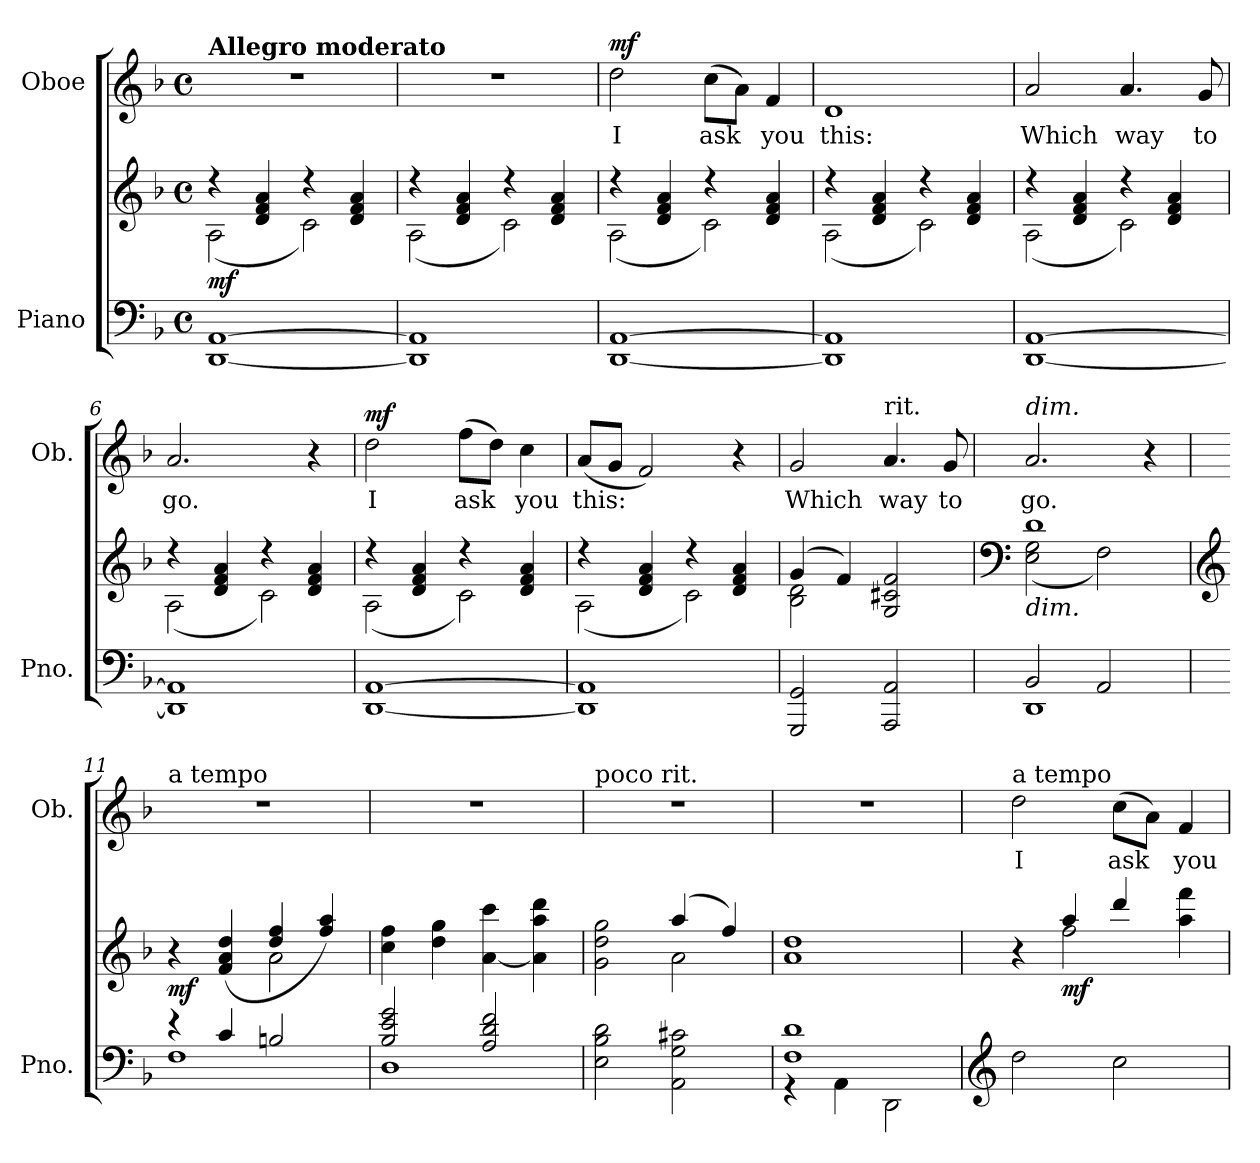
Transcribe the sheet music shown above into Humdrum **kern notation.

**kern	**kern	**dynam	**kern	**text	**dynam
*part2	*part2	*part2	*part1	*part1	*part1
*staff3	*staff2	*staff2/3	*staff1	*staff1	*staff1
*I"Piano	*	*	*I"Oboe	*	*
*I'Pno.	*	*	*I'Ob.	*	*
*clefF4	*clefG2	*	*clefG2	*	*
*k[b-]	*k[b-]	*	*k[b-]	*	*
*M4/4	*M4/4	*	*M4/4	*	*
*met(c)	*met(c)	*	*met(c)	*	*
=1	=1	=1	=1	=1	=1
*	*^	*	*	*	*
!	!	!	!	!LO:TX:a:B:t=Allegro moderato	!	!
!	!	!	!LO:DY:b	!	!	!
[1DD [1AA	4r	(2A\	mf	1r	.	.
.	4d/ 4f/ 4a/	.	.	.	.	.
.	4r	2c\)	.	.	.	.
.	4d/ 4f/ 4a/	.	.	.	.	.
=2	=2	=2	=2	=2	=2	=2
1DD] 1AA]	4r	(2A\	.	1r	.	.
.	4d/ 4f/ 4a/	.	.	.	.	.
.	4r	2c\)	.	.	.	.
.	4d/ 4f/ 4a/	.	.	.	.	.
=3	=3	=3	=3	=3	=3	=3
!	!	!	!	!	!LO:LY:b	!LO:DY:a
[1DD [1AA	4r	(2A\	.	2dd\	I	mf
.	4d/ 4f/ 4a/	.	.	.	.	.
!	!	!	!	!	!LO:LY:b	!
.	4r	2c\)	.	(8cc\L	ask	.
.	.	.	.	8a\J)	.	.
!	!	!	!	!	!LO:LY:b	!
.	4d/ 4f/ 4a/	.	.	4f/	you	.
=4	=4	=4	=4	=4	=4	=4
!	!	!	!	!	!LO:LY:b	!
1DD] 1AA]	4r	(2A\	.	1d	this:	.
.	4d/ 4f/ 4a/	.	.	.	.	.
.	4r	2c\)	.	.	.	.
.	4d/ 4f/ 4a/	.	.	.	.	.
=5	=5	=5	=5	=5	=5	=5
!	!	!	!	!	!LO:LY:b	!
[1DD [1AA	4r	(2A\	.	2a/	Which	.
.	4d/ 4f/ 4a/	.	.	.	.	.
!	!	!	!	!	!LO:LY:b	!
.	4r	2c\)	.	4.a/	way	.
.	4d/ 4f/ 4a/	.	.	.	.	.
!	!	!	!	!	!LO:LY:b	!
.	.	.	.	8g/	to	.
=6	=6	=6	=6	=6	=6	=6
!	!	!	!	!	!LO:LY:b	!
1DD] 1AA]	4r	(2A\	.	2.a/	go.	.
.	4d/ 4f/ 4a/	.	.	.	.	.
.	4r	2c\)	.	.	.	.
.	4d/ 4f/ 4a/	.	.	4r	.	.
!!LO:LB:g=z
=7	=7	=7	=7	=7	=7	=7
!	!	!	!	!	!LO:LY:b	!LO:DY:a
[1DD [1AA	4r	(2A\	.	2dd\	I	mf
.	4d/ 4f/ 4a/	.	.	.	.	.
!	!	!	!	!	!LO:LY:b	!
.	4r	2c\)	.	(8ff\L	ask	.
.	.	.	.	8dd\J)	.	.
!	!	!	!	!	!LO:LY:b	!
.	4d/ 4f/ 4a/	.	.	4cc\	you	.
=8	=8	=8	=8	=8	=8	=8
!	!	!	!	!	!LO:LY:b	!
1DD] 1AA]	4r	(2A\	.	(8a/L	this:	.
.	.	.	.	8g/J	.	.
.	4d/ 4f/ 4a/	.	.	2f/)	.	.
.	4r	2c\)	.	.	.	.
.	4d/ 4f/ 4a/	.	.	4r	.	.
=9	=9	=9	=9	=9	=9	=9
!	!	!	!	!	!LO:LY:b	!
2GGG/ 2GG/	(4g/	2B-\ 2d\	.	2g/	Which	.
.	4f/)	.	.	.	.	.
!	!	!	!	!LO:TX:a:t=rit.	!	!
!	!	!	!	!	!LO:LY:b	!
2AAA/ 2AA/	2G/ 2c#X/ 2f/	2ryy	.	4.a/	way	.
!	!	!	!	!	!LO:LY:b	!
.	.	.	.	8g/	to	.
=10	=10	=10	=10	=10	=10	=10
*	*clefF4	*	*	*	*	*
*^	*	*	*	*	*	*
!	!	!	!	!	!LO:TX:a:i:t=dim.	!	!
!	!	!LO:TX:b:i:t=dim.	!	!	!	!	!
!	!	!	!	!	!	!LO:LY:b	!
2BB-/	1DD	1d	(2E\ 2G\	.	2.a/	go.	.
2AA/	.	.	2F\)	.	.	.	.
.	.	.	.	.	4r	.	.
=11	=11	=11	=11	=11	=11	=11	=11
*	*	*clefG2	*	*	*	*	*
!	!	!	!	!	!LO:TX:a:t=a tempo	!	!
!	!	!	!	!LO:DY:b	!	!	!
4r	1F	4r	2ryy	mf	1r	.	.
4c/	.	(4f/ 4a/ 4dd/	.	.	.	.	.
2Bn/	.	4dd/ 4ff/	2a\	.	.	.	.
.	.	4ff/ 4aa/)	.	.	.	.	.
*	*	*v	*v	*	*	*	*
=12	=12	=12	=12	=12	=12	=12
2B-/ 2e/ 2g/	1D	4cc\ 4ff\	.	1r	.	.
.	.	4dd\ 4gg\	.	.	.	.
2A/ 2d/ 2f/	.	[4a\ 4ccc\	.	.	.	.
.	.	4a\] 4aa\ 4ddd\	.	.	.	.
*v	*v	*	*	*	*	*
!!LO:LB:g=z
=13	=13	=13	=13	=13	=13
*	*^	*	*	*	*
!	!	!	!	!LO:TX:a:t=poco rit.	!	!
2E\ 2B-\ 2d\	2g\ 2dd\ 2gg\	2ryy	.	1r	.	.
2AA\ 2G\ 2c#X\	(4aa/	2a\	.	.	.	.
.	4ff/)	.	.	.	.	.
*	*v	*v	*	*	*	*
=14	=14	=14	=14	=14	=14
*^	*	*	*	*	*
1F 1d	4r	1a 1dd	.	1r	.	.
.	4AA\	.	.	.	.	.
.	2DD\	.	.	.	.	.
*v	*v	*	*	*	*	*
=15	=15	=15	=15	=15	=15
*clefG2	*	*	*	*	*
*^	*^	*	*	*	*
!	!	!	!	!	!LO:TX:a:t=a tempo	!	!
!	!	!	!	!	!	!LO:LY:b	!
*v	*v	*	*	*	*	*	*
2dd\	4r	4ryy	.	2dd\	I	.
!	!	!	!LO:DY:b	!	!	!
.	4aa/	2ff\	mf	.	.	.
!	!	!	!	!	!LO:LY:b	!
2cc\	4ddd/	.	.	(8cc\L	ask	.
.	.	.	.	8a\J)	.	.
!	!	!	!	!	!LO:LY:b	!
.	4aa\ 4fff\	4ryy	.	4f/	you	.
*	*v	*v	*	*	*	*
=	=	=	=	=	=
*-	*-	*-	*-	*-	*-
